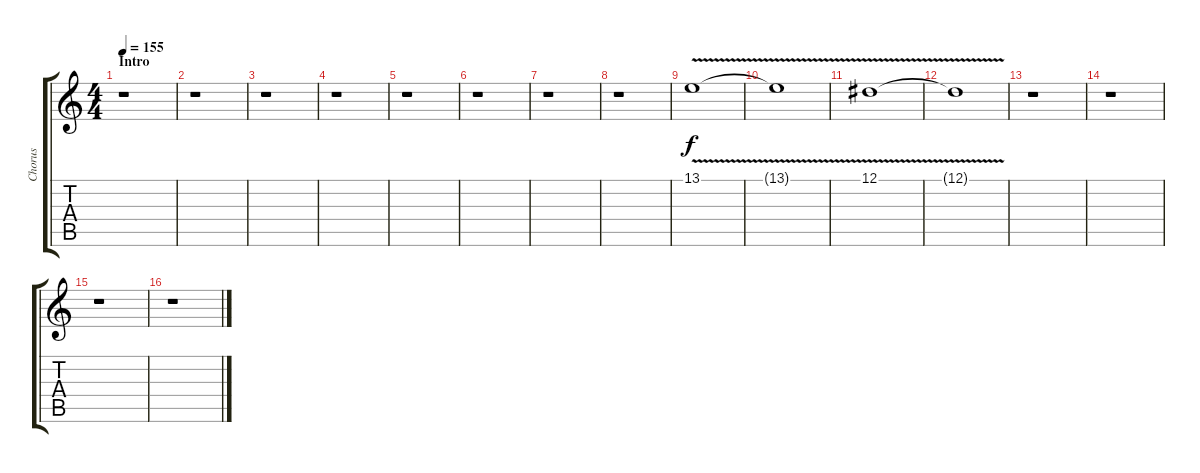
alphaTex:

\track ("Chorus" "Chorus") {instrument voiceoohs}
\staff {score tabs}
\tuning (Eb4 Bb3 Gb3 Db3 Ab2 Eb2) {hide}
\ts (4 4)
\section ("" "Intro")
\tempo 155
\clef g2
\ks c
r.1{dy f instrument voiceoohs} |
r.1 |
r.1 |
r.1 |
r.1 |
r.1 |
r.1 |
r.1 |
13.1{v}.1 |
13.1{v t}.1 |
12.1{v}.1 |
12.1{t}.1 |
r.1 |
r.1 |
r.1 |
r.1
